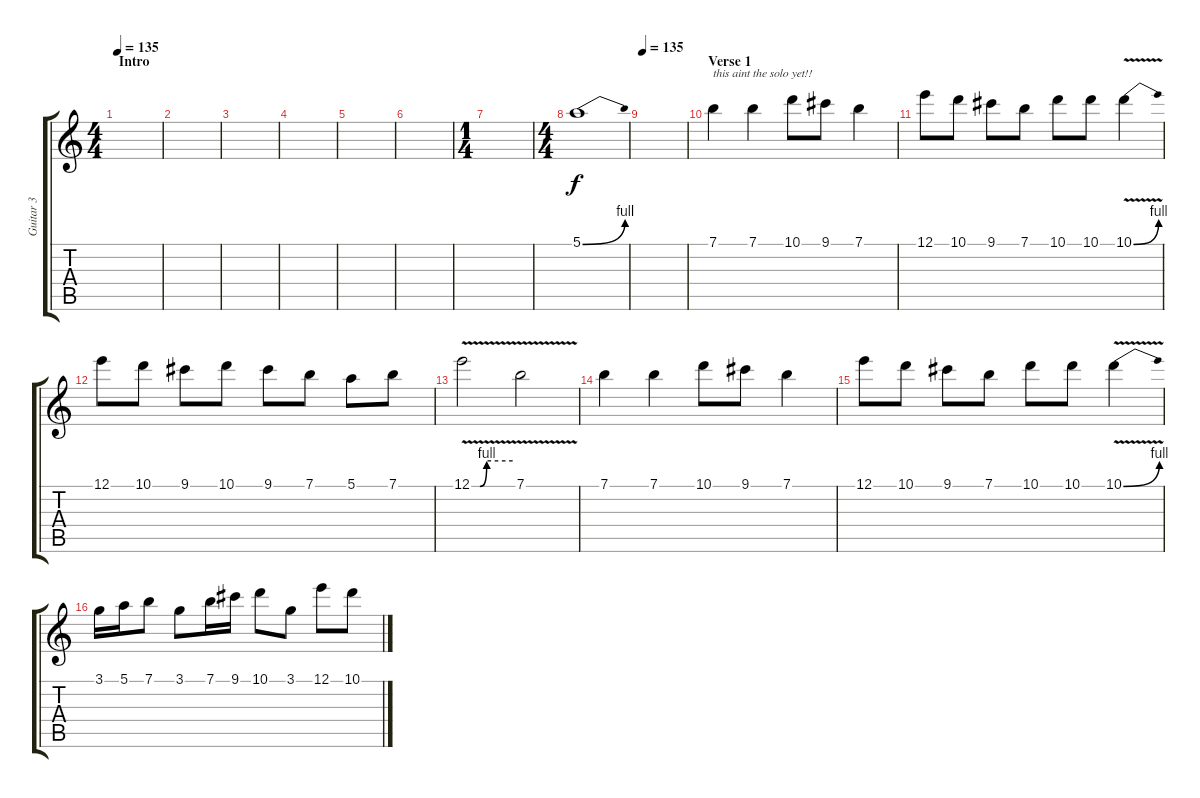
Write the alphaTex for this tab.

\track ("Guitar 3" "Guitar 3") {instrument distortionguitar}
\staff {score tabs}
\tuning (E4 B3 G3 D3 A2 E2) {hide}
\ts (4 4)
\section ("" "Intro")
\tempo 135
\tempo 95
\tempo 135
\clef g2
\ks c
|
|
|
|
|
|
\ts (1 4)
|
\ts (4 4)
5.1{be (bend 0 0 60 4)}.1 |
\tempo 135
|
\section ("" "Verse 1")
7.1.4{txt "this aint the solo yet!!"} 7.1.4 10.1.8 9.1.8 7.1.4 |
12.1.8 10.1.8 9.1.8 7.1.8 10.1.8 10.1.8 10.1{be (bend 0 0 60 4) v}.4 |
12.1.8 10.1.8 9.1.8 10.1.8 9.1.8 7.1.8 5.1.8 7.1.8 |
12.1{be (custom 0 0 10 0 12 0 22 4 60 4) v}.2 7.1{v}.2 |
7.1.4 7.1.4 10.1.8 9.1.8 7.1.4 |
12.1.8 10.1.8 9.1.8 7.1.8 10.1.8 10.1.8 10.1{be (bend 0 0 60 4) v}.4 |
3.1.16 5.1.16 7.1.8 3.1.8 7.1.16 9.1.16 10.1.8 3.1.8 12.1.8 10.1.8
